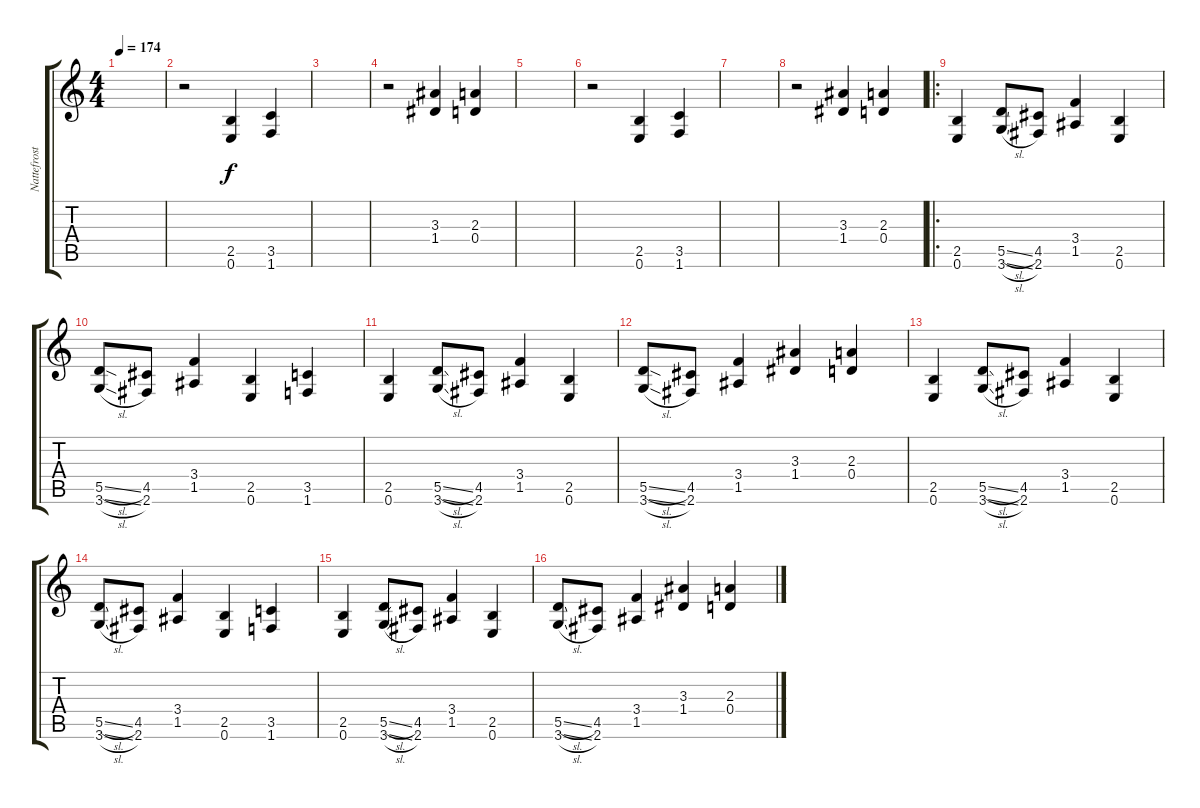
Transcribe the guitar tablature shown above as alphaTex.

\track ("Nattefrost - Guitar" "Nattefrost") {instrument distortionguitar}
\staff {score tabs}
\tuning (E4 B3 G3 D3 A2 E2) {hide}
\ts (4 4)
\tempo 174
\clef g2
\ks c
|
r.2 (2.5 0.6).4 (3.5 1.6).4 |
|
r.2 (3.3 1.4).4 (2.3 0.4).4 |
|
r.2 (2.5 0.6).4 (3.5 1.6).4 |
|
r.2 (3.3 1.4).4 (2.3 0.4).4 |
\ro
(2.5 0.6).4 (5.5{sl} 3.6{sl}).8 (4.5 2.6).8 (3.4 1.5).4 (2.5 0.6).4 |
(5.5{sl} 3.6{sl}).8 (4.5 2.6).8 (3.4 1.5).4 (2.5 0.6).4 (3.5 1.6).4 |
(2.5 0.6).4 (5.5{sl} 3.6{sl}).8 (4.5 2.6).8 (3.4 1.5).4 (2.5 0.6).4 |
(5.5{sl} 3.6{sl}).8 (4.5 2.6).8 (3.4 1.5).4 (3.3 1.4).4 (2.3 0.4).4 |
(2.5 0.6).4 (5.5{sl} 3.6{sl}).8 (4.5 2.6).8 (3.4 1.5).4 (2.5 0.6).4 |
(5.5{sl} 3.6{sl}).8 (4.5 2.6).8 (3.4 1.5).4 (2.5 0.6).4 (3.5 1.6).4 |
(2.5 0.6).4 (5.5{sl} 3.6{sl}).8 (4.5 2.6).8 (3.4 1.5).4 (2.5 0.6).4 |
(5.5{sl} 3.6{sl}).8 (4.5 2.6).8 (3.4 1.5).4 (3.3 1.4).4 (2.3 0.4).4
